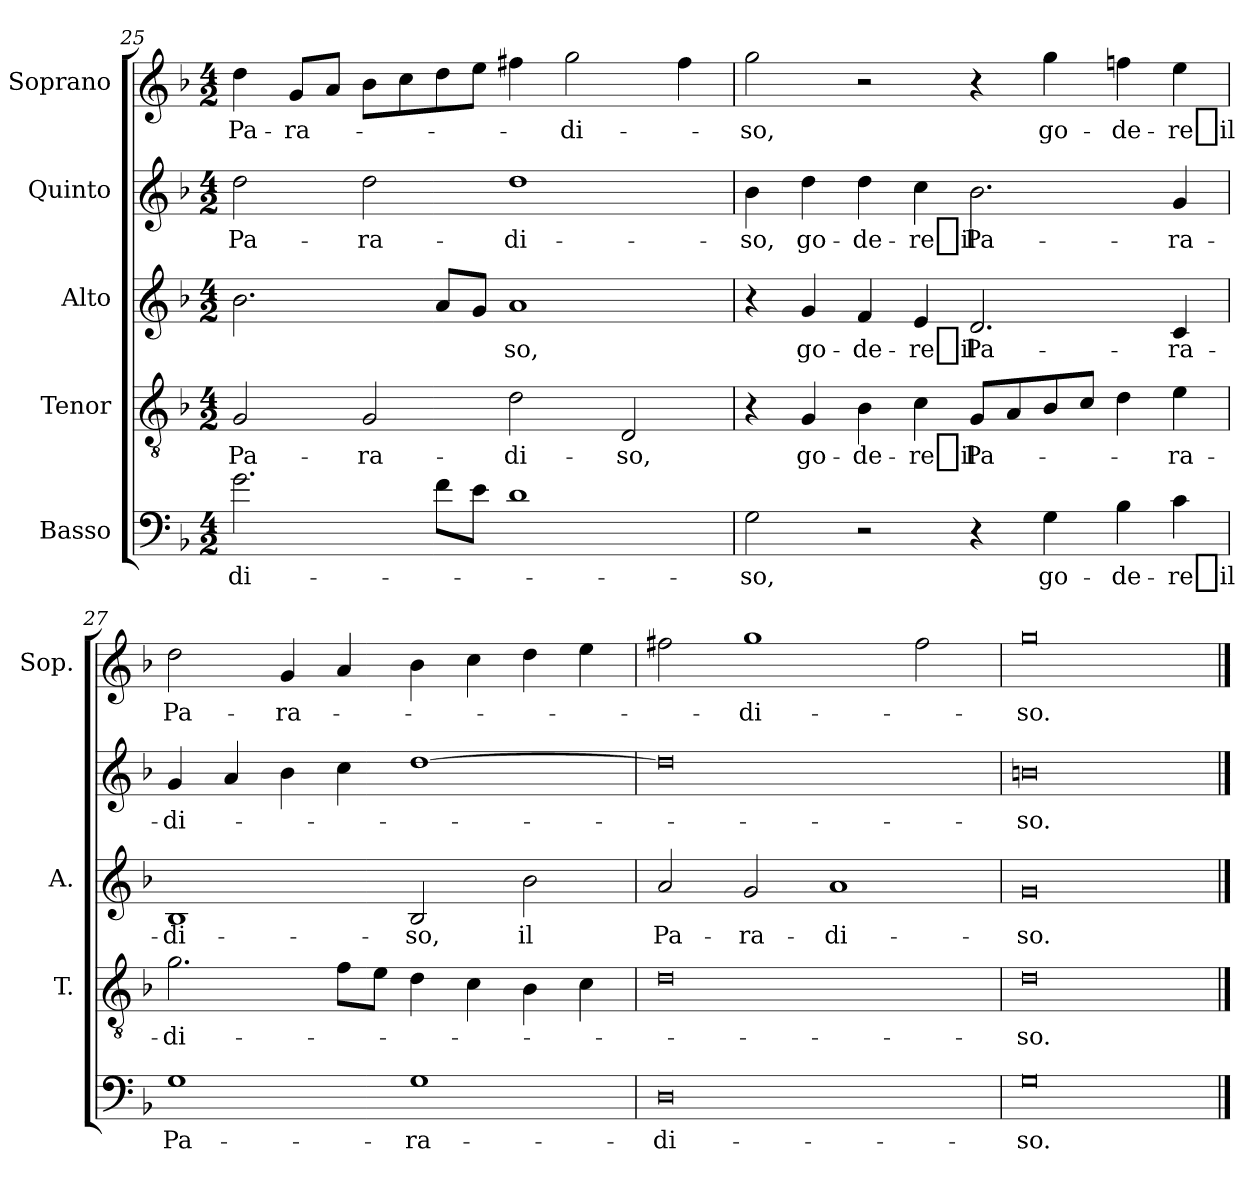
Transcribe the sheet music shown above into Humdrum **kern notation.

**kern	**text	**kern	**text	**kern	**text	**kern	**text	**kern	**text
*part5	*part5	*part4	*part4	*part3	*part3	*part2	*part2	*part1	*part1
*staff5	*staff5	*staff4	*staff4	*staff3	*staff3	*staff2	*staff2	*staff1	*staff1
*I"Basso	*	*I"Tenor	*	*I"Alto	*	*I"Quinto	*	*I"Soprano	*
*	*	*I'T.	*	*I'A.	*	*	*	*I'Sop.	*
!!LO:LB:g=z
*clefF4	*	*clefGv2	*	*clefG2	*	*clefG2	*	*clefG2	*
*	*	*ITrd7c12	*	*	*	*	*	*	*
*k[b-]	*	*k[b-]	*	*k[b-]	*	*k[b-]	*	*k[b-]	*
*M4/2	*	*M4/2	*	*M4/2	*	*M4/2	*	*M4/2	*
=25	=25	=25	=25	=25	=25	=25	=25	=25	=25
!	!LO:LY:b	!	!LO:LY:b	!	!	!	!LO:LY:b	!	!LO:LY:b
2.g\	-di-	2GG/	Pa-	2.b-\	.	2dd\	Pa-	4dd\	Pa-
!	!	!	!	!	!	!	!	!	!LO:LY:b
.	.	.	.	.	.	.	.	8gL	-ra-
.	.	.	.	.	.	.	.	8aJ	.
!	!	!	!LO:LY:b	!	!	!	!LO:LY:b	!	!
.	.	2GG/	-ra-	.	.	2dd\	-ra-	8b-L	.
.	.	.	.	.	.	.	.	8cc	.
8fL	.	.	.	8aL	.	.	.	8dd	.
8eJ	.	.	.	8gJ	.	.	.	8eeJ	.
!	!	!	!LO:LY:b	!	!LO:LY:b	!	!LO:LY:b	!	!
1d	.	2D\	-di-	1a	-so,	1dd	-di-	4ff#X\	.
!	!	!	!	!	!	!	!	!	!LO:LY:b
.	.	.	.	.	.	.	.	2gg\	-di-
!	!	!	!LO:LY:b	!	!	!	!	!	!
.	.	2DD/	-so,	.	.	.	.	.	.
.	.	.	.	.	.	.	.	4ff#\	.
=26	=26	=26	=26	=26	=26	=26	=26	=26	=26
!	!LO:LY:b	!	!	!	!	!	!LO:LY:b	!	!LO:LY:b
2G\	-so,	4r	.	4r	.	4b-\	-so,	2gg\	-so,
!	!	!	!LO:LY:b	!	!LO:LY:b	!	!LO:LY:b	!	!
.	.	4GG/	go-	4g/	go-	4dd\	go-	.	.
!	!	!	!LO:LY:b	!	!LO:LY:b	!	!LO:LY:b	!	!
2r	.	4BB-\	-de-	4f/	-de-	4dd\	-de-	2r	.
!	!	!	!LO:LY:b	!	!LO:LY:b	!	!LO:LY:b	!	!
.	.	4C\	-re_il	4e/	-re_il	4cc\	-re_il	.	.
!	!	!	!LO:LY:b	!	!LO:LY:b	!	!LO:LY:b	!	!
4r	.	8GGL	Pa-	2.d/	Pa-	2.b-\	Pa-	4r	.
.	.	8AA	.	.	.	.	.	.	.
!	!LO:LY:b	!	!	!	!	!	!	!	!LO:LY:b
4G\	go-	8BB-	.	.	.	.	.	4gg\	go-
.	.	8CJ	.	.	.	.	.	.	.
!	!LO:LY:b	!	!	!	!	!	!	!	!LO:LY:b
4B-\	-de-	4D\	.	.	.	.	.	4ffn\	-de-
!	!LO:LY:b	!	!LO:LY:b	!	!LO:LY:b	!	!LO:LY:b	!	!LO:LY:b
4c\	-re_il	4E\	-ra-	4c/	-ra-	4g/	-ra-	4ee\	-re_il
=27	=27	=27	=27	=27	=27	=27	=27	=27	=27
!	!LO:LY:b	!	!LO:LY:b	!	!LO:LY:b	!	!LO:LY:b	!	!LO:LY:b
1G	Pa-	2.G\	-di-	1B-	-di-	4g/	-di-	2dd\	Pa-
.	.	.	.	.	.	4a/	.	.	.
!	!	!	!	!	!	!	!	!	!LO:LY:b
.	.	.	.	.	.	4b-\	.	4g/	-ra-
.	.	8FL	.	.	.	4cc\	.	4a/	.
.	.	8EJ	.	.	.	.	.	.	.
!	!LO:LY:b	!	!	!	!LO:LY:b	!	!	!	!
1G	-ra-	4D\	.	2B-/	-so,	[1dd	.	4b-\	.
.	.	4C\	.	.	.	.	.	4cc\	.
!	!	!	!	!	!LO:LY:b	!	!	!	!
.	.	4BB-\	.	2b-\	il	.	.	4dd\	.
.	.	4C\	.	.	.	.	.	4ee\	.
=28	=28	=28	=28	=28	=28	=28	=28	=28	=28
!	!LO:LY:b	!	!	!	!LO:LY:b	!	!	!	!
0D	-di-	0D	.	2a/	Pa-	0dd]	.	2ff#X\	.
!	!	!	!	!	!LO:LY:b	!	!	!	!LO:LY:b
.	.	.	.	2g/	-ra-	.	.	1gg	-di-
!	!	!	!	!	!LO:LY:b	!	!	!	!
.	.	.	.	1a	-di-	.	.	.	.
.	.	.	.	.	.	.	.	2ff#\	.
=29	=29	=29	=29	=29	=29	=29	=29	=29	=29
!	!LO:LY:b	!	!LO:LY:b	!	!LO:LY:b	!	!LO:LY:b	!	!LO:LY:b
0G	-so.	0D	-so.	0g	-so.	0bn	-so.	0gg	-so.
==	==	==	==	==	==	==	==	==	==
*-	*-	*-	*-	*-	*-	*-	*-	*-	*-
